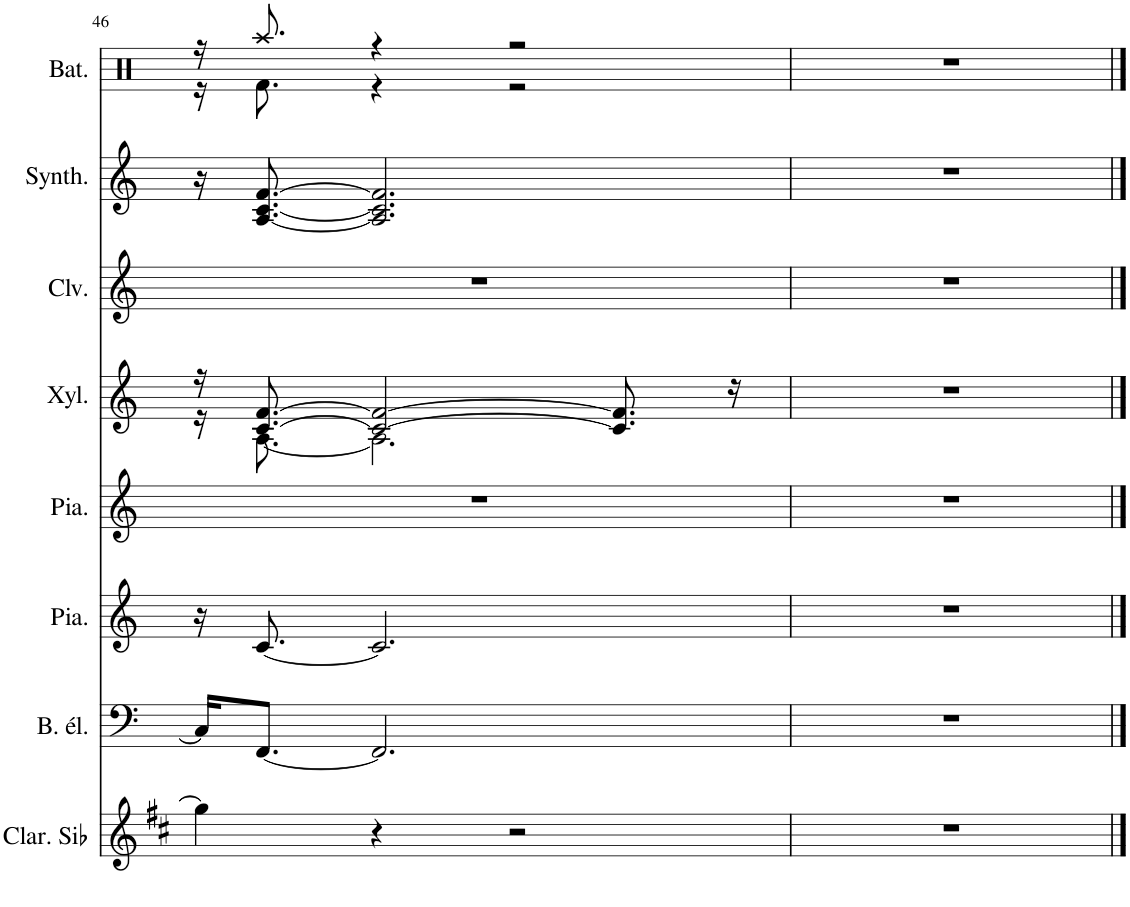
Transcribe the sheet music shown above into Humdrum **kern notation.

**kern	**kern	**kern	**kern	**kern	**kern	**kern	**kern
*part8	*part7	*part6	*part5	*part4	*part3	*part2	*part1
*staff8	*staff7	*staff6	*staff5	*staff4	*staff3	*staff2	*staff1
*I"Clarinette en Sib	*I"Basse électrique	*I"Piano	*I"Piano	*I"Xylophone	*I"Clavicorde	*I"Synthétiseur d'instruments à cordes	*I"Batterie
*I'Clar. Sib	*I'B. él.	*I'Pia.	*I'Pia.	*I'Xyl.	*I'Clv.	*I'Synth.	*I'Bat.
!!LO:PB:g=z
*clefG2	*clefF4	*clefG2	*clefG2	*clefG2	*clefG2	*clefG2	*clefX
*Trd1c2	*Trd7c12	*	*	*Trd-7c-12	*	*	*
*k[f#c#]	*k[]	*k[]	*k[]	*k[]	*k[]	*k[]	*k[]
*M4/4	*M4/4	*M4/4	*M4/4	*M4/4	*M4/4	*M4/4	*M4/4
=46	=46	=46	=46	=46	=46	=46	=46
*	*	*	*	*^	*	*	*^
4gg\]	16C/KL]	16r	1r	16r	16r	1r	16r	16r	16r
.	[8.FF/J	[8.c/	.	[8.c/ [8.f/	[8.A\	.	[8.A/ [8.c/ [8.f/	8.Raa/	8.Rf\
4r	2.FF/]	2.c/]	.	2c/_ 2f/_	2.A\]	.	2.A/] 2.c/] 2.f/]	4r	4r
2r	.	.	.	.	.	.	.	2r	2r
.	.	.	.	8.c/] 8.f/]	.	.	.	.	.
.	.	.	.	16r	.	.	.	.	.
*	*	*	*	*v	*v	*	*	*v	*v
=47	=47	=47	=47	=47	=47	=47	=47
1r	1r	1r	1r	1r	1r	1r	1r
==	==	==	==	==	==	==	==
*-	*-	*-	*-	*-	*-	*-	*-
